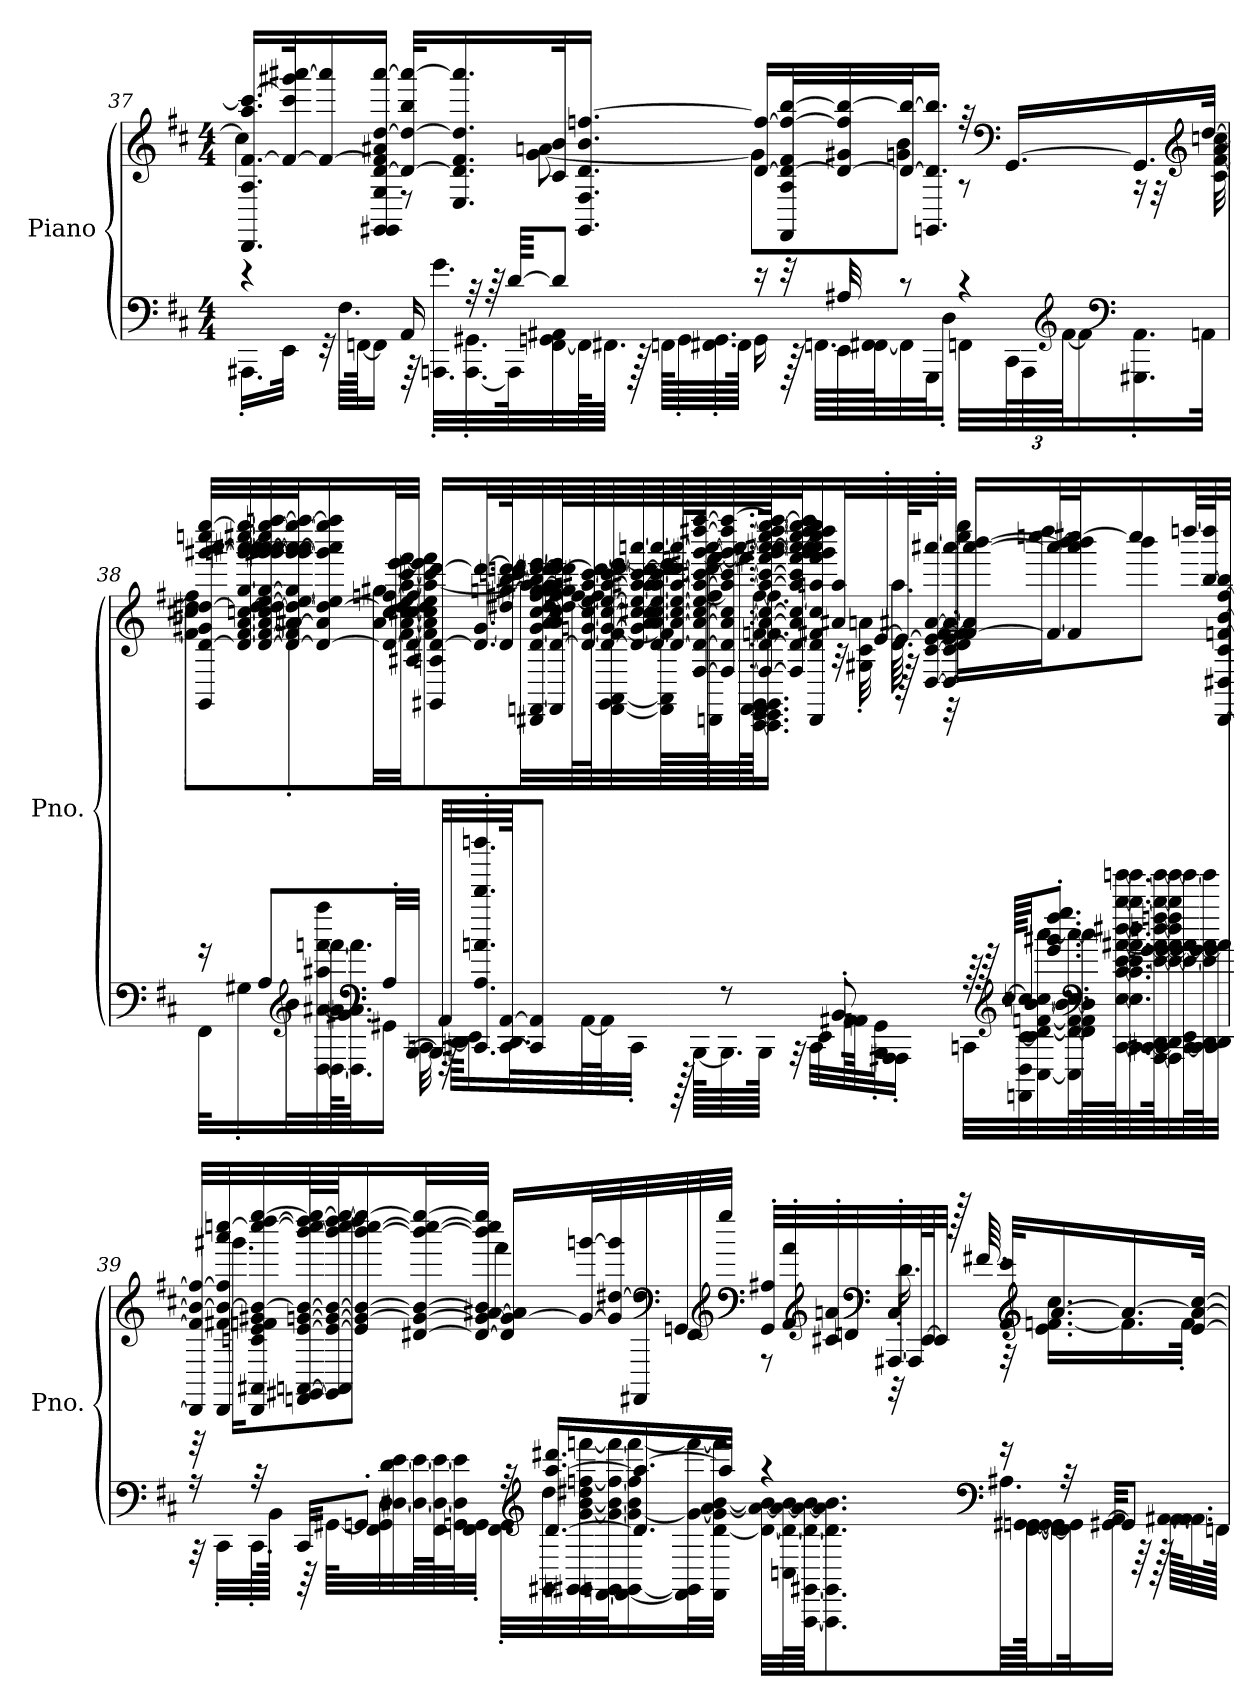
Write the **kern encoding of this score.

**kern	**kern
*part1	*part1
*staff2	*staff1
*I"Piano	*
*I'Pno.	*
!!LO:PB:g=z
*clefF4	*clefG2
*k[f#c#]	*k[f#c#]
*M4/4	*M4/4
=37	=37
*^	*^
4r	16.AAA#X'\LL	16.DD/ 16.A/ [16.f#/ 16.aa/ 16.ccc#/_LL	4cc#\]
.	32EE\JJk	32f#/_ 32ccc#/] 32ggg#X/ [32aaa#X/K	.
.	32r	16f#/_ 16aaa#/]	.
.	64.F#\LLLL	.	.
.	[128FFn\JJK	.	.
.	16FF\JJ]	16GG/ 16GG#X/ 16G/ [16d/ 16f#/] 16a#X/ [16dd/ [16aaa#/JJ	.
16AA/	64r	32d/_ 32dd/_ 32bb/ 32aaa#/_KLL	8r
.	32.AAAn\' 32.g\'LLL	.	.
.	.	16.E/ 16.d/] 16.f#/ 16.dd/] 16.aaa#/]	.
32r	[32.AAA\' 32.GG#X\'	.	.
64r	.	.	.
[64d/KKKL	64AAA\K]	.	.
8d/J]	[32FF\ 32GGn\ 32AA#X\	32c#/ 32b/K	[8g\ 8an\
.	128FF\KL]	16.GG#/ 16.F#/ 16.d/ 16.b/ [16.ffn/JJ	.
.	64.FF#X\JJJJ	.	.
.	128r	.	.
.	128FFn\KLLLL	.	.
.	64GG'\	.	.
.	64.FF#X\' 64.GG\'	.	.
.	128FF#\JJJJk	.	.
16r	16GG\	[16d/ 16ff/_LL	8g\L]
32r	128r	32FF#/ 32A/ 32d/_ 32f#/ 32ff/_ [32bb/L	.
.	64.FFn\LLLL	.	.
32A#X/	64EE\	32d/_ 32g#X/ 32ff/] 32bb/_	.
.	64FF\ [64FF#X\J	.	.
8r	32FF#\]	32d/_ 32bb/_J	8gn\ 8b\J
.	32GGG\J	16.GGn/ 16.d/] 16.bb/]JJ	.
.	16D'\JJ	.	.
4r	32FFn\LLL	32r	8r
*	*	*clefF4	*
*	*Xbrackettup	*	*
.	96CC#\L	[16.GG/LL	.
.	96AAA\	.	.
*clefG2	*	*	*
.	[96f#\JJ	.	.
.	16f#\]	.	.
*clefF4	*	*	*
.	16.GGG#X\' 16.AA#\'	16.GG/]	16r
.	.	.	32r
*	*	*clefG2	*
.	32AAn\JJk	[32dd/JJk	32c#\ [32f#\ 32a\ [32ccn\
!!LO:LB:g=z	!!
=38	=38	=38	=38
16r	32FF#\KLL	32GG/ [32d/ 32g#X/ 32dd/_ [32ggg#X/ [32aaa/ 32ccccn/ [32eeee/LLL	32f#\] 32cc\]LLL
.	16G#X'\	32d/_ [32f#/ [32a/ [32ccn/ 32dd/_ [32gg/ [32gggn/ 32ggg#/] 32aaa/_ [32aaa#X/ [32cccc#X/ 32eeee/_	32dd#X\ 32ff#\JJ
8A/L	.	32d/_ 32f#/_ 32a/] 32cc/] 32dd/_ [32ee/ 32gg/_ 32ggg/_ [32ggg#X/ 32aaa/_ 32aaa#/_ 32cccc#/] 32eeee/_ [32ffffn/	8a#X'\
.	32D\L	32d/_ 32f#/] [32an/ 32dd/_ 32ee/_ 32gg/] 32ggg/] 32ggg#/_ 32aaa/_ 32aaa#/] 32eeee/_ 32ffff/_J	.
*clefG2	*	*	*
.	[32D\ [32a#X\ 32aa#X\ [32fffn\ 32ffff#\	16d/_ 16a/] 16dd/_ 16ee/] 16ggg#/] 16aaa/] 16eeee/] 16ffff/]	.
.	128D\_ 128a#\_ 128fff\_KL	.	.
.	64.D\] 64.g#X\ 64.a#\] 64.fff\]JJ	.	.
*clefF4	*	*	*
32A'/LL	16GG#X\JJ	32d/_ [32cc/ 32dd/_ [32ffn/L	32a\ 32gg#X\LL
[32BBB/JJJ	.	32A#X/ 32d/] 32cc/] 32dd/] 32ff/]JJJ	[32f#\ [32a\ [32cc#X\ [32ee\ [32aa\ [32ccc#\ [32eee\ [32fff#\JJ
32BBB/LLL]	32CCn\	16GG#X/ 16An/ [16d/ [16ddd#X/LL	8f#\] 8a\] 8cc#\] 8ee\] 8aa\_ 8ccc#\] 8eee\] 8fff#\]
32AA/	64r	.	.
.	[64DD\KKLL	.	.
32.CC#X/' 32.A/' 32.an/' 32.ddd/' 32.ffffn/'	16DD\] 16EE\	32.d/_ 32.g#/ 32.ddd#/_L	.
[64CC#/ [64AA/JJK	.	64d/] 64dd#X/ [64ggn/ [64bb/ 64cccn/ [64dddn/ 64ddd#/]K	.
8CC#/] 8AA/]J	32.DD\L	32DD#X/ [32FFn/ [32d/ 32g#/ [32a/ [32cc#/ [32dd#/ [32ff#X/ 32gg/] [32gg#X/ [32aa#X/ 32bb/] 32ddd/_ [32ddd#X/ [32eee/	32.aa\LL]
.	.	64FF/] 64d/_ 64a/] 64cc#/] 64dd#/] 64ff#/] 64gg#/] 64aa#/] 64ddd/_ 64ddd#/] 64eee/]L	.
.	[64AA\L	64d/_ [64gn/ [64ccn/ [64ee/ [64aan/ [64ccc#X/ 64ddd/_	[64ffn\L
.	64AA\J]	64d/_ 64g/_ 64cc/_ 64ee/_ 64aa/_ 64ccc#/_ 64ddd/_	64ff\J]
.	32CC#'\JJJ	64d/_ 64g/] [64a/ 64cc/] [64cc#X/ 64ee/_ 64aa/] [64aa#X/ 64ccc#/_ 64ddd/_ [64aaan/	[32FF\ 32GG#\ [32AA\ [32f#\ [32eee\
.	.	64d/_ 64a/_ 64cc#/_ 64ee/_ 64aa#/_ 64ccc#/] 64ddd/_ 64aaa/_	.
.	128r	128d/_ 128a/_ 128cc#/_ 128ee/_ 128aa#/_ 128ddd/_ 128aaa/_L	128FF\] 128AA\] 128f#\] 128eee\]LL
.	[128BBB\KLLLL	[128F#/ 128d/_ 128a/_ 128cc#/_ 128ee/] 128aa#/_ [128cccn/ 128ddd/] [128ggg#X/ 128aaa/_ [128dddd#X/ [128ffff/J	128DDn\ [128ff\ [128fffn\J
8r	64.BBB\]	64.F#/_ 64.d/_ 64.a/_ 64.cc#/_ 64.aa#/_ 64.ccc/_ 64.ggg#/_ 64.aaa/_ 64.dddd#/_ 64.ffff/_	64ff\] 64fff\_
.	.	.	128fff\L]
.	128BBB\JJJJk	128F#/_ 128d/_ 128a/_ 128cc#/_ 128aa#/_ 128ccc/_ [128fff#X/ 128ggg#/_ 128aaa/_ [128aaa#X/ [128cccc#/ 128dddd#/_ [128eeee/ 128ffff/_JK	[128CC#\ [128EE\ [128FF\ [128GG#\ [128fn\ [128ff\JJJ
.	32r	32F#/] 32d/_ 32a/] 32cc#/_ 32aa#/] 32ccc/] 32fff#/_ 32ggg#/_ 32aaa/] 32aaa#/_ 32cccc#/_ 32dddd#/] 32eeee/_ 32ffff/]J	16.CC#\] 16.EE\] 16.FF\] 16.GG#\] 16.f\] 16.ff\]JJ
.	32CC#\LLL	16DD/ 16d/] 16f#X/ 16cc#/] 16aan/ 16fff#/] 16ggg#/] 16aaa#/] 16cccc#/] 16dddd#/ 16eeee/]	.
.	32EE\	.	.
8BB'/	64.AA#X\L	32a#X/ 32aa/L	32r
.	128AAn\JK	.	.
.	32BBB\' 32GG#\'J	[32e'/	32G#X\' 32c#\' 32an\'
.	16AAA\' 16AAA#X\'JJ	128e/KL_	128r
.	.	[64.D/' [64.c#/' 64.e/_' [64.f#/' [64.a#X/' [64.aaa#X/'J	64.d\ 64.aa\
.	.	32D/] 32c#/] 32e/] 32f#/_ 32a#/_ 32aaa#/_JJJ	32r
64r	32CCn\LLL	16f#/_ 16a#/] 16aaa#/_ [16bbb/LL	16d\ 16cccc#\ 16eeee\LL
128r	.	.	.
*clefG2	*	*	*
[128cc#/KKLLL	.	.	.
32cc#/JJ]	32FFn\ 32D\ [32c#\	.	.
8.eee/' 8.ggg#X/' 8.dddd/' 8.eeee/'J	[32C#\ 32c#\] [32d\ [32fn\ [32b\ [32ccn\ [32aaa\	32f#/_ 32aaa#/_ 32bbb/_L	16ccccn\ 16dddd#\J
.	64C#\] 64d\_ 64f\_ 64b\_ 64cc\] 64aaa\_L	32f#/] 32aaa#/] 32bbb/] [32cccc#X/J	.
.	128d\] 128f\] 128b\] 128aaa\]L	.	.
*clefF4	*	*	*
.	[128CC\ [128E\ [128c#\ [128e\ [128a#X\ [128dd#X\ [128bb\ [128gggn\J	.	.
.	64.CC\] 64.E\] 64.c#\] 64.e\_ 64.a#\_ 64.dd#\] 64.bb\_ 64.ggg\_	16cccc#/]	8bbb\J
.	[128AAA#\ [128CC#X\ [128DD\ 128e\_ [128gn\ 128a#\_ [128ddn\ [128ffn\ 128bb\_ 128ggg\_JK	.	.
.	32AAA#\] 32CC#\] 32DD\] 32e\_ 32g\_ 32a#\_ 32dd\] 32ff\] 32bb\] 32ggg\_	.	.
.	[64CC#\ 64EE\ 64e\_ 64g\_ 64a#\_ 64ggg\_L	[64ddddn/LL	.
.	64CC#\] [64DD\ 64e\] 64g\_ 64a#\_ 64ggg\]J	[64bb/ 64dddd/]J	.
.	32CC#\ 32DD\] 32g\] 32a#\]JJJ	[32DD/ 32D#X/ 32c#/ [32fn/ [32b/ [32ff/ 32bb/]JJJ	.
!!LO:LB:g=z	!!
=39	=39	=39	=39
16r	32r	32DD/] 32f/] 32b/_ 32ff/_LLL	32r
.	32CC#'\LLL	32DD/ 32f#X/ 32b/_ 32ff/] 32aaa/ [32ccccn/	16.ggg#X\KL
32r	64.CC#'\L	32DD/ 32AA#X/ 32cn/ 32e/ 32fn/ 32g#X/ 32b/_ 32cccc/_ [32dddd/ [32eeee/	.
.	128BB\JJJJk	.	.
32CC#/KKL	64r	64FFn/ [64GG#X/ [64AAn/ [64e/ [64gn/ 64b/_ [64bbb/ 64cccc/] 64dddd/] 64eeee/_L	.
.	[64GG#X\KLLL	64GG#/] 64AA/] 64e/_ 64g/_ 64b/_ 64bbb/_ [64cccc/ 64dddd/ 64eeee/_JJ	.
8GGn'/J	32FF#\ 32GG#\] 32D\	16e/] 16g/_ 16b/_ 16bbb/_ 16cccc/_ 16eeee/_	8dddd\J
.	[32D#X\ 32d\ [32e\	.	.
.	128D#\_ 128e\_LL	[32d#X/ 32g/_ 32b/_ 32bbb/_ 32cccc/_ 32eeee/_L	.
.	128FF#\ 128D#\_ 128e\_J	.	.
.	64GGn\ 64D#\] 64e\]J	.	.
.	32FF#\' 32GG\'JJJ	32d#/_ 32g/_ [32a#X/ 32b/] 32bbb/] 32cccc/] 32eeee/]JJJ	.
32r	32FF#\' 32GG\'LLL	16d#/] 16g/_ 16a#/]LL	4fff#\
*clefG2	*	*	*
[16.d/ [16.aa/ 16.ddd#X/LL	32GG#X\ 32dd\	.	.
.	32GGn\ 32GG#X\ [32g\ [32b\ 32dd#X\ [32ffn\ [32fffn\	32g/_ [32gggn/L	.
.	[32FF#\ [32GGn\ 32g\_ 32b\_ 32ff\_ 32fff\_J	32g/] [32dd#X/ 32ggg/]	.
16.d/] 16.aa/_	16FF#\_ 16GG\_ 16g\_ 16b\] 16ff\] 16fff\_	32FF#X/ 32dd#/]	.
*	*	*clefF4	*
.	.	32GGn/	.
.	32FF#\] 32GG\] 32g\_ 32fff\_L	32FF#/	.
*	*	*clefG2	*
32aa/JJk]	32FF#\ [32d\ 32g\] [32a\ [32b\ 32fff\]JJJ	32eeee/JJJ	.
*	*	*clefF4	*
4r	32d\_ 32a\_ 32b\_LLL	32GG/' 32A#X/'LLL	8r
.	64Cn\ 64d\_ 64a\_ 64b\_L	32AA/' 32a#/'	.
.	[64AAA\ [64GG#X\ 64d\_ 64a\_ 64b\_JJJ	.	.
*	*	*clefG2	*
.	8.AAA\] 8.GG#\] 8.d\] 8.a\] 8.b\]	32c#X/' 32an/'	.
.	.	32dn/	.
*	*	*clefF4	*
.	.	[32AAA#X/' 32C#/'	32r
.	.	64AAA#/L]	16.d'\
.	.	[64EE/J	.
.	.	32EE/JJJ]	.
.	.	128r	.
.	.	64.f#X/	.
*clefF4	*	*	*
16r	64.A#X\LLL	32AA/ 32e/KLL	32r
.	[128FF#\ [128GGn\ [128GG#X\JJK	.	.
*	*	*clefG2	*
.	16FF#\_ 16GG\] 16GG#\_	[16.a/	16.e\ [16.fn\ 16.cc#\LL
32r	.	.	.
[32GG#X/KKL	32FF#\] 32GG#\]K	.	.
8GG#/J]	16AA\JJ	16.a/_	16.f\]
.	64r	.	.
.	128r	.	.
.	[128AA\ [128AA#X\KLLLL	.	.
.	64.AA\] 64.AA#\]	[32e/ 32a/_ [32cc#/JJk	32f'\JJk
.	128FFn\JJJJk	.	.
*v	*v	*	*
*	*v	*v
=	=
*-	*-
